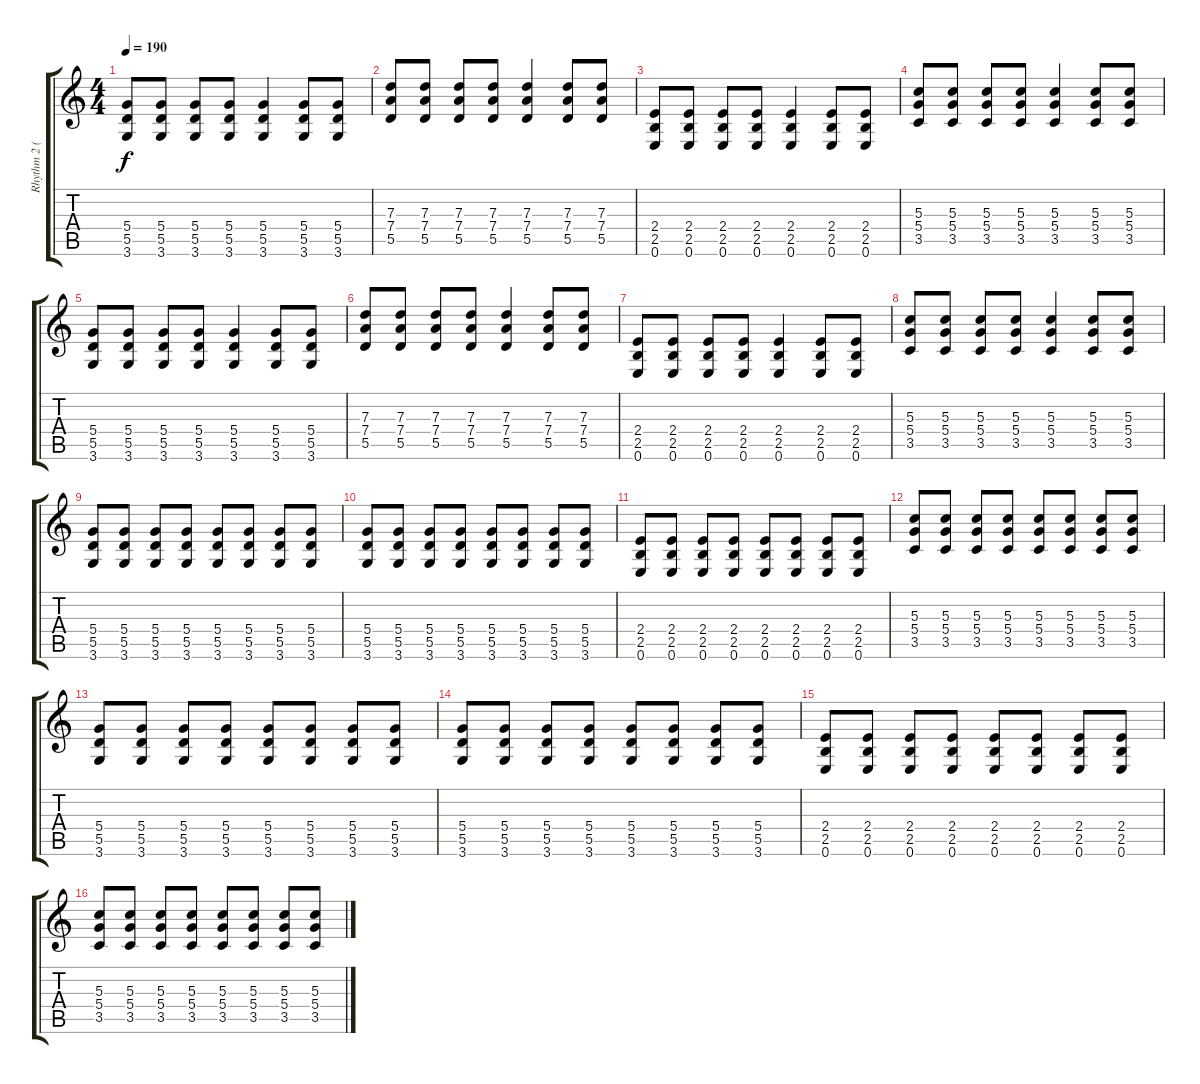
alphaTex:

\track ("Rhythm 2 (Tom)" "Rhythm 2 (") {instrument overdrivenguitar}
\staff {score tabs}
\tuning (E4 B3 G3 D3 A2 E2) {hide}
\ts (4 4)
\tempo 190
\clef g2
\ks c
(5.4 5.5 3.6).8{dy f} (5.4 5.5 3.6).8 (5.4 5.5 3.6).8 (5.4 5.5 3.6).8 (5.4 5.5 3.6).4 (5.4 5.5 3.6).8 (5.4 5.5 3.6).8 |
(7.3 7.4 5.5).8 (7.3 7.4 5.5).8 (7.3 7.4 5.5).8 (7.3 7.4 5.5).8 (7.3 7.4 5.5).4 (7.3 7.4 5.5).8 (7.3 7.4 5.5).8 |
(2.4 2.5 0.6).8 (2.4 2.5 0.6).8 (2.4 2.5 0.6).8 (2.4 2.5 0.6).8 (2.4 2.5 0.6).4 (2.4 2.5 0.6).8 (2.4 2.5 0.6).8 |
(5.3 5.4 3.5).8 (5.3 5.4 3.5).8 (5.3 5.4 3.5).8 (5.3 5.4 3.5).8 (5.3 5.4 3.5).4 (5.3 5.4 3.5).8 (5.3 5.4 3.5).8 |
(5.4 5.5 3.6).8 (5.4 5.5 3.6).8 (5.4 5.5 3.6).8 (5.4 5.5 3.6).8 (5.4 5.5 3.6).4 (5.4 5.5 3.6).8 (5.4 5.5 3.6).8 |
(7.3 7.4 5.5).8 (7.3 7.4 5.5).8 (7.3 7.4 5.5).8 (7.3 7.4 5.5).8 (7.3 7.4 5.5).4 (7.3 7.4 5.5).8 (7.3 7.4 5.5).8 |
(2.4 2.5 0.6).8 (2.4 2.5 0.6).8 (2.4 2.5 0.6).8 (2.4 2.5 0.6).8 (2.4 2.5 0.6).4 (2.4 2.5 0.6).8 (2.4 2.5 0.6).8 |
(5.3 5.4 3.5).8 (5.3 5.4 3.5).8 (5.3 5.4 3.5).8 (5.3 5.4 3.5).8 (5.3 5.4 3.5).4 (5.3 5.4 3.5).8 (5.3 5.4 3.5).8 |
(5.4 5.5 3.6).8 (5.4 5.5 3.6).8 (5.4 5.5 3.6).8 (5.4 5.5 3.6).8 (5.4 5.5 3.6).8 (5.4 5.5 3.6).8 (5.4 5.5 3.6).8 (5.4 5.5 3.6).8 |
(5.4 5.5 3.6).8 (5.4 5.5 3.6).8 (5.4 5.5 3.6).8 (5.4 5.5 3.6).8 (5.4 5.5 3.6).8 (5.4 5.5 3.6).8 (5.4 5.5 3.6).8 (5.4 5.5 3.6).8 |
(2.4 2.5 0.6).8 (2.4 2.5 0.6).8 (2.4 2.5 0.6).8 (2.4 2.5 0.6).8 (2.4 2.5 0.6).8 (2.4 2.5 0.6).8 (2.4 2.5 0.6).8 (2.4 2.5 0.6).8 |
(5.3 5.4 3.5).8 (5.3 5.4 3.5).8 (5.3 5.4 3.5).8 (5.3 5.4 3.5).8 (5.3 5.4 3.5).8 (5.3 5.4 3.5).8 (5.3 5.4 3.5).8 (5.3 5.4 3.5).8 |
(5.4 5.5 3.6).8 (5.4 5.5 3.6).8 (5.4 5.5 3.6).8 (5.4 5.5 3.6).8 (5.4 5.5 3.6).8 (5.4 5.5 3.6).8 (5.4 5.5 3.6).8 (5.4 5.5 3.6).8 |
(5.4 5.5 3.6).8 (5.4 5.5 3.6).8 (5.4 5.5 3.6).8 (5.4 5.5 3.6).8 (5.4 5.5 3.6).8 (5.4 5.5 3.6).8 (5.4 5.5 3.6).8 (5.4 5.5 3.6).8 |
(2.4 2.5 0.6).8 (2.4 2.5 0.6).8 (2.4 2.5 0.6).8 (2.4 2.5 0.6).8 (2.4 2.5 0.6).8 (2.4 2.5 0.6).8 (2.4 2.5 0.6).8 (2.4 2.5 0.6).8 |
(5.3 5.4 3.5).8 (5.3 5.4 3.5).8 (5.3 5.4 3.5).8 (5.3 5.4 3.5).8 (5.3 5.4 3.5).8 (5.3 5.4 3.5).8 (5.3 5.4 3.5).8 (5.3 5.4 3.5).8
